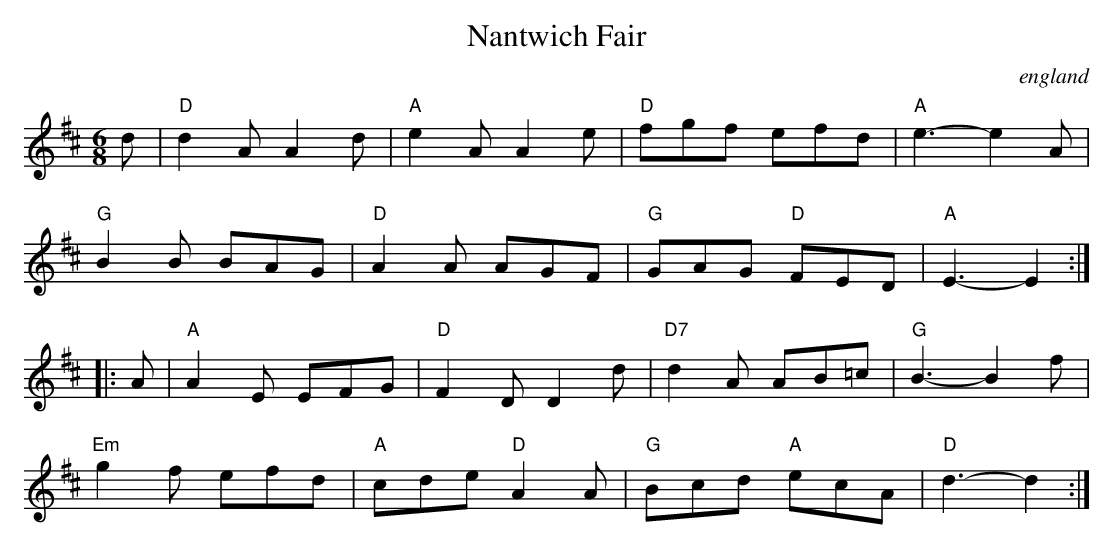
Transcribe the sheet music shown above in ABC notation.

X:1
T: Nantwich Fair
O:england
M:6/8
K:D
d|"D"d2A A2d|"A"e2A A2e|"D"fgf efd|"A"e3 -e2A|
"G"B2B BAG|"D"A2A AGF|"G"GAG "D"FED|"A"E3 -E2::
A|"A"A2E EFG|"D"F2D D2d|"D7"d2A AB=c|"G"B3 -B2f|
"Em"g2f efd|"A"cde "D"A2A|"G"Bcd "A"ecA|"D"d3 -d2:|
